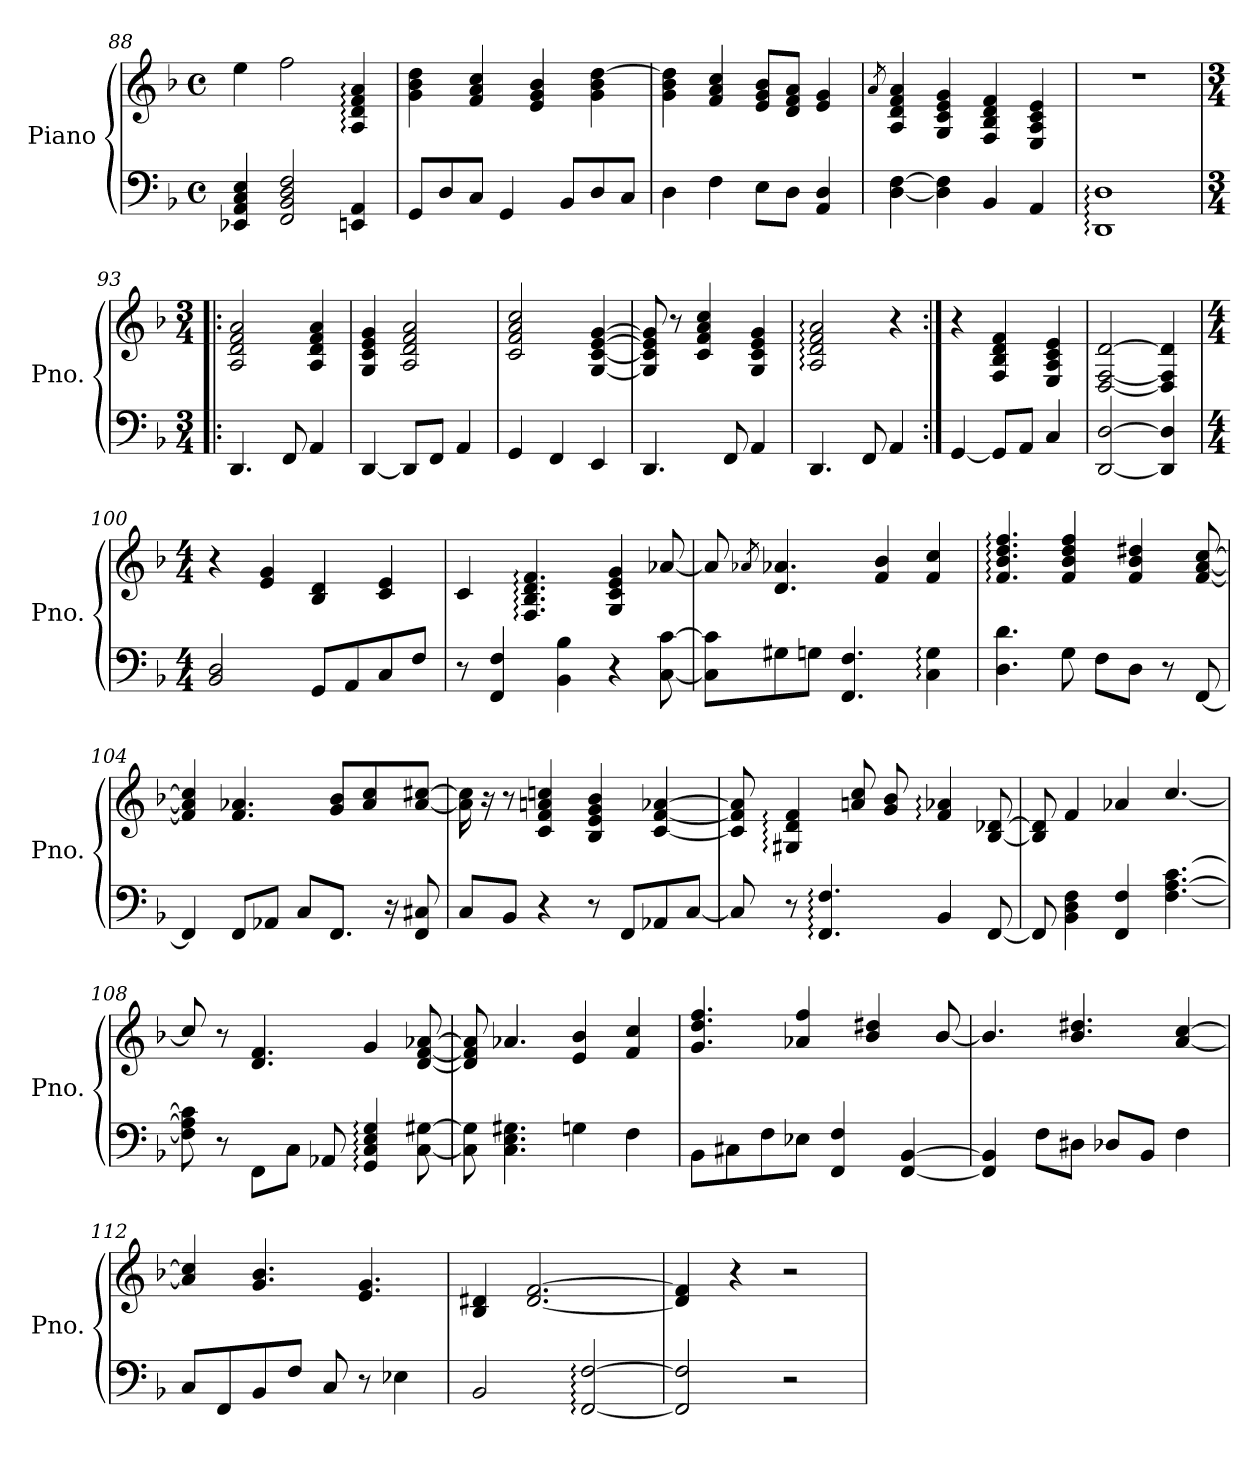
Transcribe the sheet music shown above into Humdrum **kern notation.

**kern	**kern
*part1	*part1
*staff2	*staff1
*I"Piano	*
*I'Pno.	*
*clefF4	*clefG2
*k[b-]	*k[b-]
*M4/4	*M4/4
*met(c)	*met(c)
=88	=88
4EE-X/ 4AA/ 4C/ 4E/	4ee\
2FF/ 2BB-/ 2D/ 2F/	2ff\
4EEn/ 4AA/	4A/: 4d/: 4f/: 4a/:
!!LO:LB:g=z
=89	=89
*	*MM100
8GG/L	4g\ 4b-\ 4dd\
8D/	.
8C/J	4f/ 4a/ 4cc/
4GG/	.
.	4e/ 4g/ 4b-/
8BB-/L	.
8D/	4g\ 4b-\ [4dd\
8C/J	.
=90	=90
4D\	4g\ 4b-\ 4dd\]
4F\	4f/ 4a/ 4cc/
8E\L	8e/ 8g/ 8b-/L
8D\J	8d/ 8f/ 8a/J
4AA/ 4D/	4e/ 4g/
=91	=91
.	8qa/
[4D\ [4F\	4A/ 4d/ 4f/ 4a/
4D\] 4F\]	4G/ 4c/ 4e/ 4g/
4BB-/	4F/ 4B-/ 4d/ 4f/
4AA/	4E/ 4A/ 4c/ 4e/
=92	=92
1DD: 1D:	1r
=93!|:	=93!|:
*M3/4	*M3/4
4.DD/	2A/ 2d/ 2f/ 2a/
8FF/	.
4AA/	4A/ 4d/ 4f/ 4a/
=94	=94
[4DD/	4G/ 4c/ 4e/ 4g/
8DD/L]	2A/ 2d/ 2f/ 2a/
8FF/J	.
4AA/	.
=95	=95
4GG/	2c/ 2f/ 2a/ 2cc/
4FF/	.
4EE/	[4G/ [4c/ [4e/ [4g/
!!LO:PB:g=z
=96	=96
4.DD/	8G/] 8c/] 8e/] 8g/]
.	8r
.	4c/ 4f/ 4a/ 4cc/
8FF/	.
4AA/	4G/ 4c/ 4e/ 4g/
=97	=97
4.DD/	2A/: 2d/: 2f/: 2a/:
8FF/	.
4AA/	4r
=98:|!	=98:|!
[4GG/	4r
8GG/L]	4F/ 4B-/ 4d/ 4f/
8AA/J	.
4C/	4E/ 4A/ 4c/ 4e/
=99	=99
[2DD/ [2D/	[2D/ [2F/ [2d/
4DD/] 4D/]	4D/] 4F/] 4d/]
=100	=100
*M4/4	*M4/4
*	*MM100
2BB-/ 2D/	4r
.	4e/ 4g/
8GG/L	4B-/ 4d/
8AA/	.
8C/	4c/ 4e/
8F/J	.
=101	=101
8r	4c/
4FF/ 4F/	.
.	4.F/: 4.B-/: 4.d/: 4.f/:
4BB-\ 4B-\	.
4r	4G/ 4c/ 4e/ 4g/
[8C\ [8c\	[8a-X/
!!LO:LB:g=z
=102	=102
8C\] 8c\]L	8a-/]
.	8qa-X/
8G#X\	4.d/ 4.a-/
8Gn\J	.
4.FF/ 4.F/	.
.	4f/ 4b-/
4C\: 4G\:	4f/ 4cc/
=103	=103
4.D\ 4.d\	4.f/: 4.b-/: 4.dd/: 4.ff/:
8G\	4f/ 4b-/ 4dd/ 4ff/
8F\L	.
8D\J	4f/ 4b-/ 4dd#X/
8r	.
[8FF/	[8f/ [8a/ [8cc/
=104	=104
4FF/]	4f/] 4a/] 4cc/]
8FF/L	4.f/ 4.a-X/
8AA-X/J	.
8C/L	.
8.FF/J	8g/ 8b-/L
.	8a-/ 8cc/
16r	.
8FF/ 8C#X/	[8a-/ [8cc#X/J
=105	=105
8C/L	16a-\] 16cc#\]
.	16r
8BB-/J	8r
4r	4c/ 4f/ 4an/ 4ccn/
8r	4B-/ 4e/ 4g/ 4b-/
8FF/L	.
8AA-X/	[4c/ [4f/ [4a-X/
[8C/J	.
!!LO:LB:g=z
=106	=106
8C/]	8c/] 8f/] 8a-/]
8r	4G#X/: 4d/: 4f/:
4.FF/: 4.F/:	.
.	8an/ 8cc/
.	8g/ 8b-/
4BB-/	4f/: 4a-X/:
[8FF/	[8B-/ [8d-X/
=107	=107
8FF/]	8B-/] 8d-/]
4BB-\ 4D\ 4F\	4f/
4FF/ 4F/	4a-X/
[4.F\ [4.A\ [4.c\	[4.cc/
=108	=108
8F\] 8A\] 8c\]	8cc/]
8r	8r
8FF\L	4.d/ 4.f/
8C\J	.
8AA-X/	.
4GG/: 4C/: 4E/: 4G/:	4g/
[8C\ [8G#X\	[8d/ [8f/ [8a-X/
=109	=109
8C\] 8G#\]	8d/] 8f/] 8a-/]
4.C\ 4.E\ 4.G#X\	4.a-X/
4Gn\	4e/ 4b-/
4F\	4f/ 4cc/
!!LO:LB:g=z
=110	=110
8BB-\L	4.g/ 4.dd/ 4.ff/
8C#X\	.
8F\	.
8E-X\J	4a-X/ 4ff/
4FF/ 4F/	.
.	4b-/ 4dd#X/
[4FF/ [4BB-/	.
.	[8b-/
=111	=111
4FF/] 4BB-/]	4.b-/]
8F\L	.
8D#X\J	4.b-/ 4.dd#X/
8D-X/L	.
8BB-/J	.
4F\	[4a/ [4cc/
=112	=112
8C/L	4a/] 4cc/]
8FF/	.
8BB-/	4.g/ 4.b-/
8F/J	.
8C/	.
8r	4.e/ 4.g/
4E-X\	.
=113	=113
2BB-/	4B-/ 4d#X/
.	[2.d#/ [2.f/
[2FF/: [2F/:	.
=114	=114
2FF/] 2F/]	4d#/] 4f/]
.	4r
2r	2r
=	=
*-	*-
